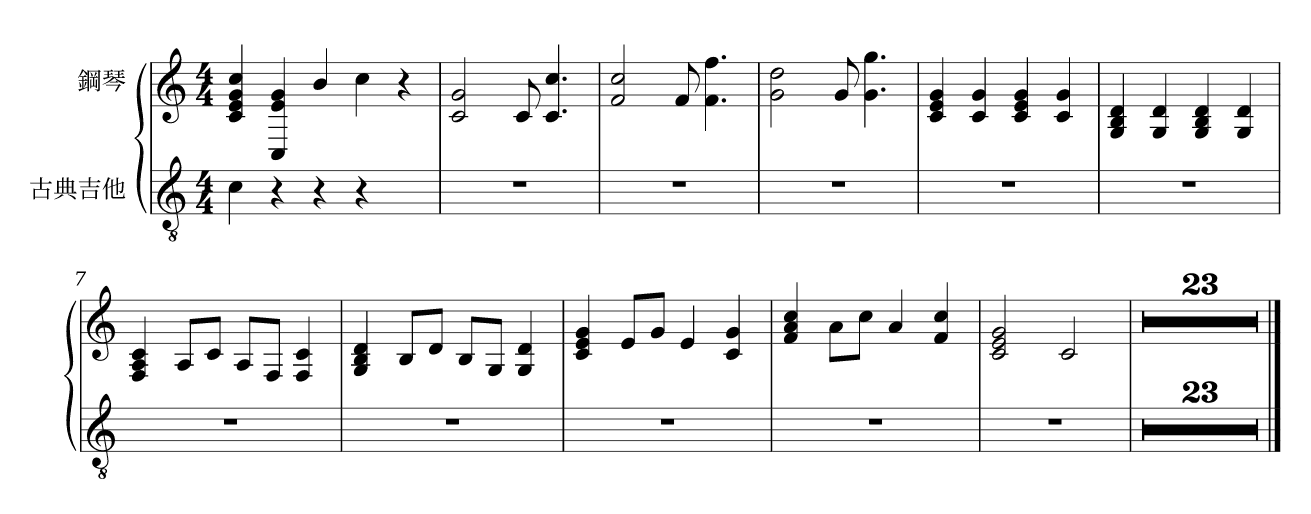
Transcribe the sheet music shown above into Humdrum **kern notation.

**kern	**kern
*part2	*part1
*staff2	*staff1
*I"古典吉他	*I"鋼琴
*clefGv2	*clefG2
*k[]	*k[]
*M4/4	*M4/4
=1	=1
4c\	4c/ 4e/ 4g/ 4cc/
4r	4C/ 4e/ 4g/
4r	4b/
4r	4cc\
4ryy	4r
=2	=2
1r	2c/ 2g/
.	8c/
.	4.c/ 4.cc/
=3	=3
1r	2f/ 2cc/
.	8f/
.	4.f\ 4.ff\
=4	=4
1r	2g\ 2dd\
.	8g/
.	4.g\ 4.gg\
=5	=5
1r	4c/ 4e/ 4g/
.	4c/ 4g/
.	4c/ 4e/ 4g/
.	4c/ 4g/
=6	=6
1r	4G/ 4B/ 4d/
.	4G/ 4d/
.	4G/ 4B/ 4d/
.	4G/ 4d/
!!LO:LB:g=z
=7	=7
1r	4F/ 4A/ 4c/
.	8A/L
.	8c/J
.	8A/L
.	8F/J
.	4F/ 4c/
=8	=8
1r	4G/ 4B/ 4d/
.	8B/L
.	8d/J
.	8B/L
.	8G/J
.	4G/ 4d/
=9	=9
1r	4c/ 4e/ 4g/
.	8e/L
.	8g/J
.	4e/
.	4c/ 4g/
=10	=10
1r	4f/ 4a/ 4cc/
.	8a\L
.	8cc\J
.	4a/
.	4f/ 4cc/
=11	=11
1r	2c/ 2e/ 2g/
.	2c/
=12	=12
1r	1r
=13	=13
1r	1r
=14	=14
1r	1r
=15	=15
1r	1r
=16	=16
1r	1r
!!LO:LB:g=z
=17	=17
1r	1r
!!LO:LB:g=z
=18	=18
1r	1r
=19	=19
1r	1r
=20	=20
1r	1r
=21	=21
1r	1r
=22	=22
1r	1r
=23	=23
1r	1r
=24	=24
1r	1r
=25	=25
1r	1r
=26	=26
1r	1r
=27	=27
1r	1r
=28	=28
1r	1r
=29	=29
1r	1r
=30	=30
1r	1r
=31	=31
1r	1r
=32	=32
1r	1r
=33	=33
1r	1r
=34	=34
1r	1r
==	==
*-	*-
